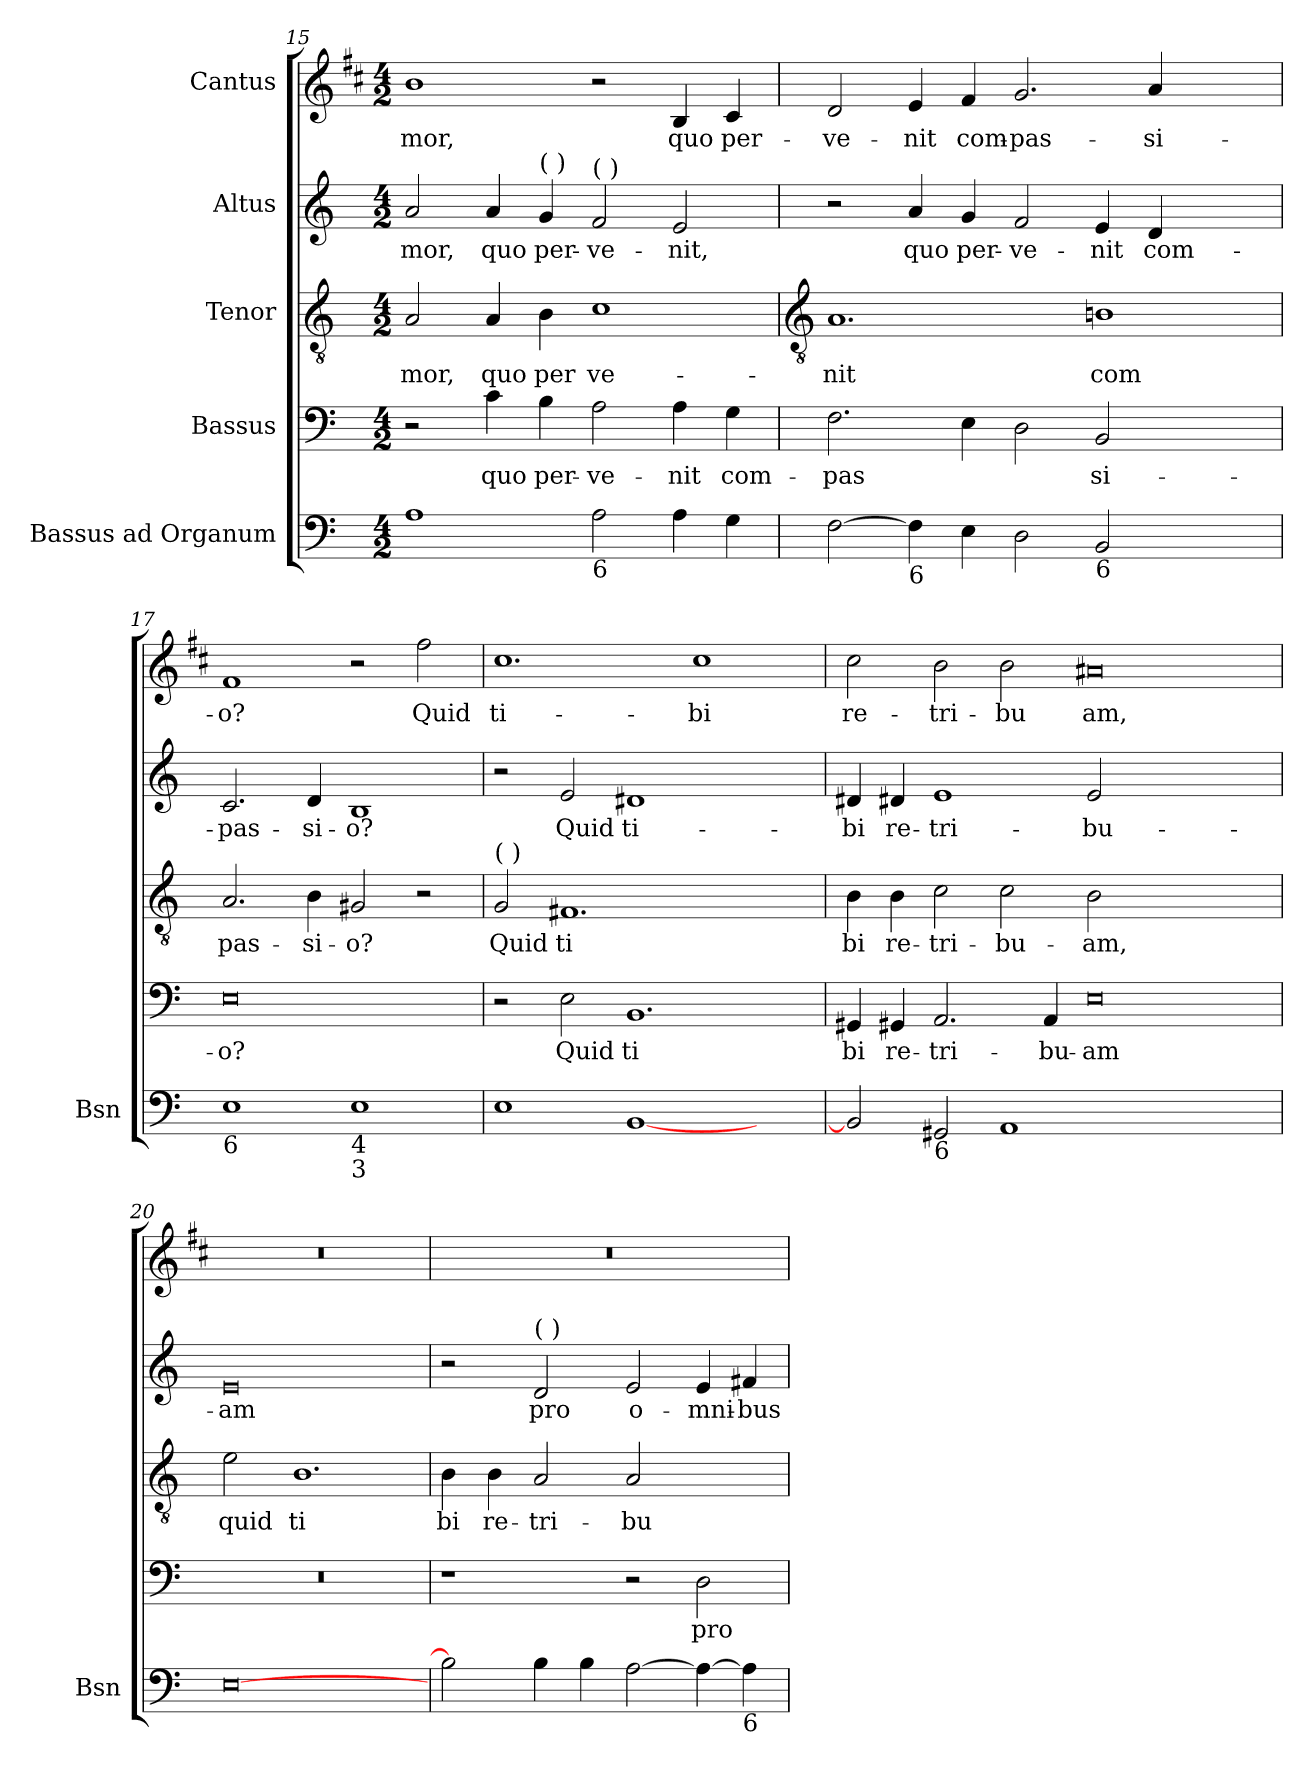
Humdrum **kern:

**kern	**kern	**text	**kern	**text	**kern	**text	**kern	**text
*part5	*part4	*part4	*part3	*part3	*part2	*part2	*part1	*part1
*staff5	*staff4	*staff4	*staff3	*staff3	*staff2	*staff2	*staff1	*staff1
*I"Bassus ad Organum	*I"Bassus	*	*I"Tenor	*	*I"Altus	*	*I"Cantus	*
*I'Bsn	*	*	*	*	*	*	*	*
*clefF4	*clefF4	*	*clefGv2	*	*clefG2	*	*clefG2	*
*	*	*	*	*	*	*	*ITrd1c2	*
*k[]	*k[]	*	*k[]	*	*k[]	*	*k[]	*
*C:	*C:	*	*C:	*	*C:	*	*C:	*
*M4/2	*M4/2	*	*M4/2	*	*M4/2	*	*M4/2	*
=15	=15	=15	=15	=15	=15	=15	=15	=15
!	!	!	!	!LO:LY:b	!	!LO:LY:b	!	!LO:LY:b
1A	2r	.	2A	mor,	2a	-mor,	1a	-mor,
!	!	!LO:LY:b	!	!LO:LY:b	!	!LO:LY:b	!	!
.	4c	quo	4A	quo	4a	quo	.	.
!	!	!	!	!	!LO:TX:a:t=(  )	!	!	!
!	!	!LO:LY:b	!	!LO:LY:b	!	!LO:LY:b	!	!
.	4B	per-	4B	per	4g	per-	.	.
!	!	!	!	!	!LO:TX:a:t=(  )	!	!	!
!LO:TX:b:t=6	!	!	!	!	!	!	!	!
!	!	!LO:LY:b	!	!LO:LY:b	!	!LO:LY:b	!	!
2A	2A	-ve-	1c	ve-	2f	-ve-	2r	.
!	!	!LO:LY:b	!	!	!	!LO:LY:b	!	!LO:LY:b
4A	4A	-nit	.	.	2e	-nit,	4A	quo
!	!	!LO:LY:b	!	!	!	!	!	!LO:LY:b
4G	4G	com-	.	.	.	.	4B	per-
!!LO:LB:g=z
=16	=16	=16	=16	=16	=16	=16	=16	=16
*	*	*	*clefGv2	*	*	*	*	*
!	!	!LO:LY:b	!	!LO:LY:b	!	!	!	!LO:LY:b
[2F	2.F	-pas	1.A	-nit	2r	.	2c	-ve-
!LO:TX:b:t=6	!	!	!	!	!	!	!	!
!	!	!	!	!	!	!LO:LY:b	!	!LO:LY:b
4F]	.	.	.	.	4a	quo	4d	-nit
!	!	!	!	!	!	!LO:LY:b	!	!LO:LY:b
4E	4E	.	.	.	4g	per-	4e	com-
!	!	!	!	!	!	!LO:LY:b	!	!LO:LY:b
2D	2D	.	.	.	2f	-ve-	2.f	-pas-
!LO:TX:b:t=6	!	!	!	!	!	!	!	!
!	!	!LO:LY:b	!	!LO:LY:b	!	!LO:LY:b	!	!
2BB	2BB	si-	1Bn	com	4e	-nit	.	.
!	!	!	!	!	!	!LO:LY:b	!	!LO:LY:b
.	.	.	.	.	4d	com-	4g	-si-
2ryy	2ryy	.	.	.	2ryy	.	2ryy	.
=17	=17	=17	=17	=17	=17	=17	=17	=17
!LO:TX:b:t=6	!	!	!	!	!	!	!	!
!	!	!LO:LY:b	!	!LO:LY:b	!	!LO:LY:b	!	!LO:LY:b
1E	0E	-o?	2.A	pas-	2.c	-pas-	1e	-o?
!	!	!	!	!LO:LY:b	!	!LO:LY:b	!	!
.	.	.	4B	-si-	4d	-si-	.	.
!LO:TX:b:t=4	!	!	!	!	!	!	!	!
!LO:TX:b:t=3	!	!	!	!	!	!	!	!
!	!	!	!	!LO:LY:b	!	!LO:LY:b	!	!
1E	.	.	2G#X	-o?	1B	-o?	2r	.
!	!	!	!	!	!	!	!	!LO:LY:b
.	.	.	2r	.	.	.	2ee	Quid
=18	=18	=18	=18	=18	=18	=18	=18	=18
!	!	!	!LO:TX:a:t=(  )	!	!	!	!	!
!	!	!	!	!LO:LY:b	!	!	!	!LO:LY:b
1E	2r	.	2G	Quid	2r	.	1.b	ti-
!	!	!LO:LY:b	!	!LO:LY:b	!	!LO:LY:b	!	!
.	2E	Quid	1.F#X	ti	2e	Quid	.	.
!	!	!LO:LY:b	!	!	!	!LO:LY:b	!	!
[1BB	1.BB	ti	.	.	1d#X	ti-	.	.
!	!	!	!	!	!	!	!	!LO:LY:b
.	.	.	.	.	.	.	1b	-bi
2ryy	.	.	2ryy	.	2ryy	.	.	.
=19	=19	=19	=19	=19	=19	=19	=19	=19
!	!	!LO:LY:b	!	!LO:LY:b	!	!LO:LY:b	!	!LO:LY:b
2BB]	4GG#X	bi	4B	bi	4d#X	-bi	2b	re-
!	!	!LO:LY:b	!	!LO:LY:b	!	!LO:LY:b	!	!
.	4GG#X	re-	4B	re-	4d#X	re-	.	.
!LO:TX:b:t=6	!	!	!	!	!	!	!	!
!	!	!LO:LY:b	!	!LO:LY:b	!	!LO:LY:b	!	!LO:LY:b
2GG#X	2.AA	-tri-	2c	-tri-	1e	-tri-	2a	-tri-
!	!	!	!	!LO:LY:b	!	!	!	!LO:LY:b
1AA	.	.	2c	-bu-	.	.	2a	-bu
!	!	!LO:LY:b	!	!	!	!	!	!
.	4AA	-bu-	.	.	.	.	.	.
!	!	!LO:LY:b	!	!LO:LY:b	!	!LO:LY:b	!	!LO:LY:b
.	0E	-am	2B	-am,	2e	-bu-	0g#X	am,
1.ryy	.	.	1.ryy	.	1.ryy	.	.	.
=20	=20	=20	=20	=20	=20	=20	=20	=20
!	!	!	!	!LO:LY:b	!	!LO:LY:b	!	!
[0E	0r	.	2e	quid	0e	-am	0r	.
!	!	!	!	!LO:LY:b	!	!	!	!
.	.	.	1.B	ti	.	.	.	.
!!LO:LB:g=z
=21	=21	=21	=21	=21	=21	=21	=21	=21
!	!	!	!	!LO:LY:b	!	!	!	!
2B]	1r	.	4B	bi	2r	.	0r	.
!	!	!	!	!LO:LY:b	!	!	!	!
.	.	.	4B	re-	.	.	.	.
!	!	!	!	!	!LO:TX:a:t=(  )	!	!	!
!	!	!	!	!LO:LY:b	!	!LO:LY:b	!	!
4B	.	.	2A	-tri-	2d	pro	.	.
4B	.	.	.	.	.	.	.	.
!	!	!	!	!LO:LY:b	!	!LO:LY:b	!	!
[2A	2r	.	2A	-bu	2e	o-	.	.
!	!	!LO:LY:b	!	!	!	!LO:LY:b	!	!
4A_	2D	pro	2ryy	.	4e	-mni-	.	.
!LO:TX:b:t=6	!	!	!	!	!	!	!	!
!	!	!	!	!	!	!LO:LY:b	!	!
4A]	.	.	.	.	4f#X	-bus	.	.
=	=	=	=	=	=	=	=	=
*-	*-	*-	*-	*-	*-	*-	*-	*-
